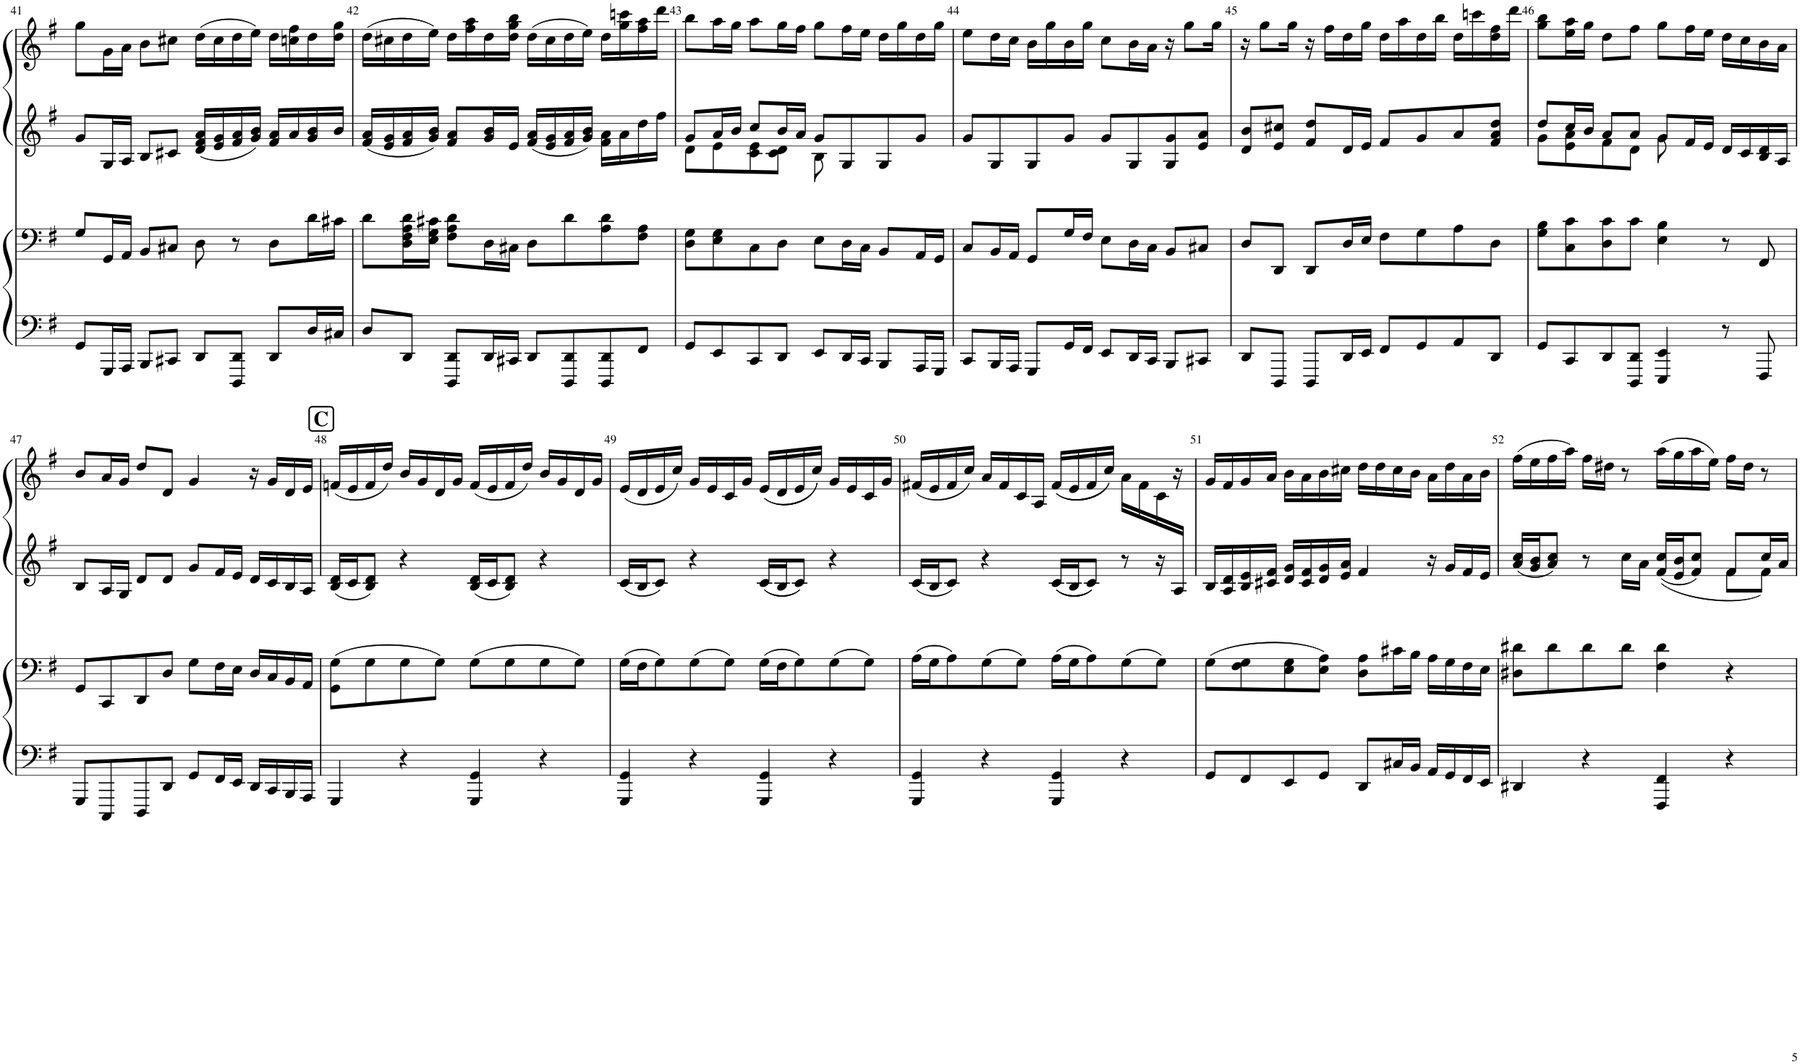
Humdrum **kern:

**kern	**kern	**kern	**kern
*part2	*part2	*part1	*part1
*staff4	*staff3	*staff2	*staff1
*I"Secondo	*	*I"Primo	*
!!LO:PB:g=z
*clefF4	*clefF4	*clefG2	*clefG2
*k[f#]	*k[f#]	*k[f#]	*k[f#]
*M2/2	*M2/2	*M2/2	*M2/2
*met(c|)	*met(c|)	*met(c|)	*met(c|)
=41	=41	=41	=41
8GG/L	8G/L	8g/L	8gg\L
16GGG/L	16GG/L	16G/L	16g\L
16AAA/JJ	16AA/JJ	16A/JJ	16a\JJ
8BBB/L	8BB/L	8B/L	8b\L
8CC#X/J	8C#X/J	8c#X/J	8cc#X\J
8DD/L	8D\	16d/ 16f#/ 16a/LL	(16dd\LL
.	.	16e/ 16g/	16cc#\
8DDD/ 8DD/J	8r	16f#/ 16a/	16dd\
.	.	16g/ 16b/JJ	16ee\JJ)
8DD/L	8D\L	16f#/ 16a/LL	16dd\LL
.	.	16a/	16ccn\ 16ff#\
16D/L	16d\L	16g/ 16b/	16dd\
16C#X/JJ	16c#X\JJ	16b/JJ	16dd\ 16gg\JJ
=42	=42	=42	=42
8D/L	8d\L	16f#/ 16a/LL	(16dd\LL
.	.	16e/ 16g/	16cc#X\
8DD/J	16D\ 16F#\ 16A\ 16d\L	16f#/ 16a/	16dd\
.	16E\ 16G\ 16c#X\JJ	16g/ 16b/JJ	16ee\JJ)
8DDD/ 8DD/L	8F#\ 8A\ 8d\L	8f#/ 8a/L	16dd\LL
.	.	.	16ff#\ 16aa\
16DD/L	16D\L	16g/ 16b/L	16dd\
16CC#X/JJ	16C#X\JJ	16e/JJ	16dd\ 16gg\ 16bb\JJ
8DD/L	8D\L	16f#/ 16a/LL	(16dd\LL
.	.	16e/ 16g/	16cc#\
8DDD/ 8DD/	8d\	16f#/ 16a/	16dd\
.	.	16g/ 16b/JJ	16ee\JJ)
8DDD/ 8DD/	8A\ 8d\	16f#\ 16a\LL	16dd\LL
.	.	16a\	16gg\ 16cccn\
8FF#/J	8F#\ 8A\J	16dd\	16ff#\ 16aa\
.	.	16ff#\JJ	16ddd\JJ
=43	=43	=43	=43
*	*	*^	*
8GG/L	8D\ 8G\L	8g/L	8d\L	8bb\L
8EE/	8E\ 8G\	16a/L	8e\	16aa\L
.	.	16b/JJ	.	16gg\JJ
8CC/	8C\	8cc/L	8c\ 8e\	8aa\L
8DD/J	8D\J	16b/L	8c\ 8d\J	16gg\L
.	.	16a/JJ	.	16ff#\JJ
8EE/L	8E\L	8g/L	8B\	8gg\L
16DD/L	16D\L	8G/	4.ryy	16ff#\L
16CC/JJ	16C\JJ	.	.	16ee\JJ
8BBB/L	8BB/L	8G/	.	16dd\LL
.	.	.	.	16gg\
16AAA/L	16AA/L	8g/J	.	16dd\
16GGG/JJ	16GG/JJ	.	.	16gg\JJ
*	*	*v	*v	*
=44	=44	=44	=44
8CC/L	8C/L	8g/L	8ee\L
16BBB/L	16BB/L	8G/	16dd\L
16AAA/JJ	16AA/JJ	.	16cc\JJ
8GGG/L	8GG/L	8G/	16b\LL
.	.	.	16gg\
16GG/L	16G/L	8g/J	16b\
16FF#/JJ	16F#/JJ	.	16gg\JJ
8EE/L	8E\L	8g/L	8cc\L
16DD/L	16D\L	8G/	16b\L
16CC/JJ	16C\JJ	.	16a\JJ
8BBB/L	8BB/L	8G/ 8g/	16r
.	.	.	8gg\L
8CC#X/J	8C#X/J	8e/ 8a/J	.
.	.	.	16gg\Jk
=45	=45	=45	=45
8DD/L	8D/L	8d/ 8b/L	16r
.	.	.	8gg\L
8DDD/J	8DD/J	8e/ 8cc#X/J	.
.	.	.	16gg\Jk
8DDD/L	8DD/L	8f#/ 8dd/L	16r
.	.	.	16ff#\LL
16DD/L	16D/L	16d/L	16dd\
16EE/JJ	16E/JJ	16e/JJ	16gg\JJ
8FF#/L	8F#\L	8f#/L	16dd\LL
.	.	.	16aa\
8GG/	8G\	8g/	16dd\
.	.	.	16bb\JJ
8AA/	8A\	8a/	16dd\LL
.	.	.	16cccn\
8DD/J	8D\J	8f#/ 8a/ 8dd/J	16dd\ 16ff#\
.	.	.	16ddd\JJ
=46	=46	=46	=46
*	*	*^	*
8GG/L	8G\ 8B\L	8dd/L	8g\L	8gg\ 8bb\L
8CC/	8C\ 8c\	16cc/L	8e\ 8a\	16ee\ 16aa\L
.	.	16b/JJ	.	16gg\JJ
8DD/	8D\ 8c\	8a/L	8f#\	8dd\L
8DDD/ 8DD/J	8c\J	8a/J	8d\J	8ff#\J
4EEE/ 4EE/	4E\ 4B\	8g/L	8g\	8gg\L
.	.	16f#/L	4.ryy	16ff#\L
.	.	16e/JJ	.	16ee\JJ
8r	8r	16d/LL	.	16dd\LL
.	.	16c/	.	16cc\
8FFF#/	8FF#/	16B/ 16d/	.	16b\
.	.	16A/JJ	.	16a\JJ
*	*	*v	*v	*
!!LO:LB:g=z
=47	=47	=47	=47
8GGG/L	8GG/L	8B/L	8b/L
8CCC/	8CC/	16A/L	16a/L
.	.	16G/JJ	16g/JJ
8DDD/	8DD/	8d/L	8dd/L
8DD/J	8D/J	8d/J	8d/J
8GG/L	8G\L	8g/L	4g/
16FF#/L	16F#\L	16f#/L	.
16EE/JJ	16E\JJ	16e/JJ	.
16DD/LL	16D/LL	16d/LL	16r
16CC/	16C/	16c/	16g/LL
16BBB/	16BB/	16B/	16d/
16AAA/JJ	16AA/JJ	16A/JJ	16e/JJ
!!LO:REH:place=s1:a:B:cj:fs=14:t=C
=48	=48	=48	=48
4GGG/	(8GG\ 8G\L	16B/ 16d/LL	(16fn/LL
.	.	16c/J	16e/
.	8G\	8B/ 8d/J	16f/
.	.	.	16dd/JJ)
4r	8G\	4r	16b/LL
.	.	.	16g/
.	8G\J)	.	16d/
.	.	.	16g/JJ
4GGG/ 4GG/	(8G\L	16B/ 16d/LL	(16f/LL
.	.	16c/J	16e/
.	8G\	8B/ 8d/J	16f/
.	.	.	16dd/JJ)
4r	8G\	4r	16b/LL
.	.	.	16g/
.	8G\J)	.	16d/
.	.	.	16g/JJ
=49	=49	=49	=49
4GGG/ 4GG/	(16G\LL	16c/LL	(16e/LL
.	16F#\J	16B/J	16d/
.	8G\)	8c/J	16e/
.	.	.	16cc/JJ)
4r	(8G\	4r	16g/LL
.	.	.	16e/
.	8G\J)	.	16c/
.	.	.	16g/JJ
4GGG/ 4GG/	(16G\LL	16c/LL	((16e/LL
.	16F#\J	16B/J	16d/
.	8G\)	8c/J	16e/
.	.	.	16cc/JJ))
4r	(8G\	4r	16g/LL
.	.	.	16e/
.	8G\J)	.	16c/
.	.	.	16g/JJ
=50	=50	=50	=50
*	*	*^	*
4GGG/ 4GG/	(16A\LL	2...ryy	16c/LL	(16f#X/LL
.	16G\J	.	16B/J	16e/
.	8A\)	.	8c/J	16f#/
.	.	.	.	16cc/JJ)
4r	(8G\	.	4r	16a/LL
.	.	.	.	16f#/
.	8G\J)	.	.	16c/
.	.	.	.	16A/JJ
4GGG/ 4GG/	(16A\LL	.	16c/LL	(((16f#/LL
.	16G\J	.	16B/J	16e/
.	8A\)	.	8c/J	16f#/
.	.	.	.	16cc/JJ)))
4r	(8G\	.	8r	16a\LL
.	.	.	.	16f#\
.	8G\J)	.	16r	16c\
.	.	16A/JJ	16r	16ryy
*	*	*v	*v	*
=51	=51	=51	=51
8GG/L	(8G\L	16B/LL	16g/LL
.	.	16A/ 16d/	16f#/
8FF#/	8F#\ 8G\	16B/ 16e/	16g/
.	.	16c#X/ 16f#/JJ	16a/JJ
8EE/	8E\ 8G\	16d/ 16g/LL	16b\LL
.	.	16c#/ 16f#/	16a\
8GG/J	8E\ 8A\J)	16d/ 16g/	16b\
.	.	16e/ 16a/JJ	16cc#X\JJ
8DD/L	8D\ 8A\L	4f#/	16dd\LL
.	.	.	16dd\
16C#X/L	16c#X\L	.	16cc#\
16BB/JJ	16B\JJ	.	16b\JJ
16AA/LL	16A\LL	16r	16a\LL
16GG/	16G\	16g/LL	16dd\
16FF#/	16F#\	16f#/	16a\
16EE/JJ	16E\JJ	16e/JJ	16b\JJ
=52	=52	=52	=52
*	*	*^	*
4DD#X/	8D#X\ 8d#X\L	16a/ 16cc/LL	2.ryy	(16ff#\LL
.	.	16g/ 16b/J	.	16ee\
.	8d#\	8a/ 8cc/J	.	16ff#\
.	.	.	.	16aa\JJ)
4r	8d#\	8r	.	16ff#\LL
.	.	.	.	16dd#X\JJ
.	8d#\J	16cc\LL	.	8r
.	.	16a\JJ	.	.
4FFF#/ 4FF#/	4F#\ 4d#\	16f#/ 16cc/LL	.	(16aa\LL
.	.	16e/ 16b/J	.	16gg\
.	.	8f#/ 8cc/J	.	16aa\
.	.	.	.	16ee\JJ)
4r	4r	8f#/L	8f#\L	16ff#\LL
.	.	.	.	16dd#\JJ
.	.	16cc/L	8f#\J	8r
.	.	16a/JJ	.	.
*	*	*v	*v	*
=	=	=	=
*-	*-	*-	*-
